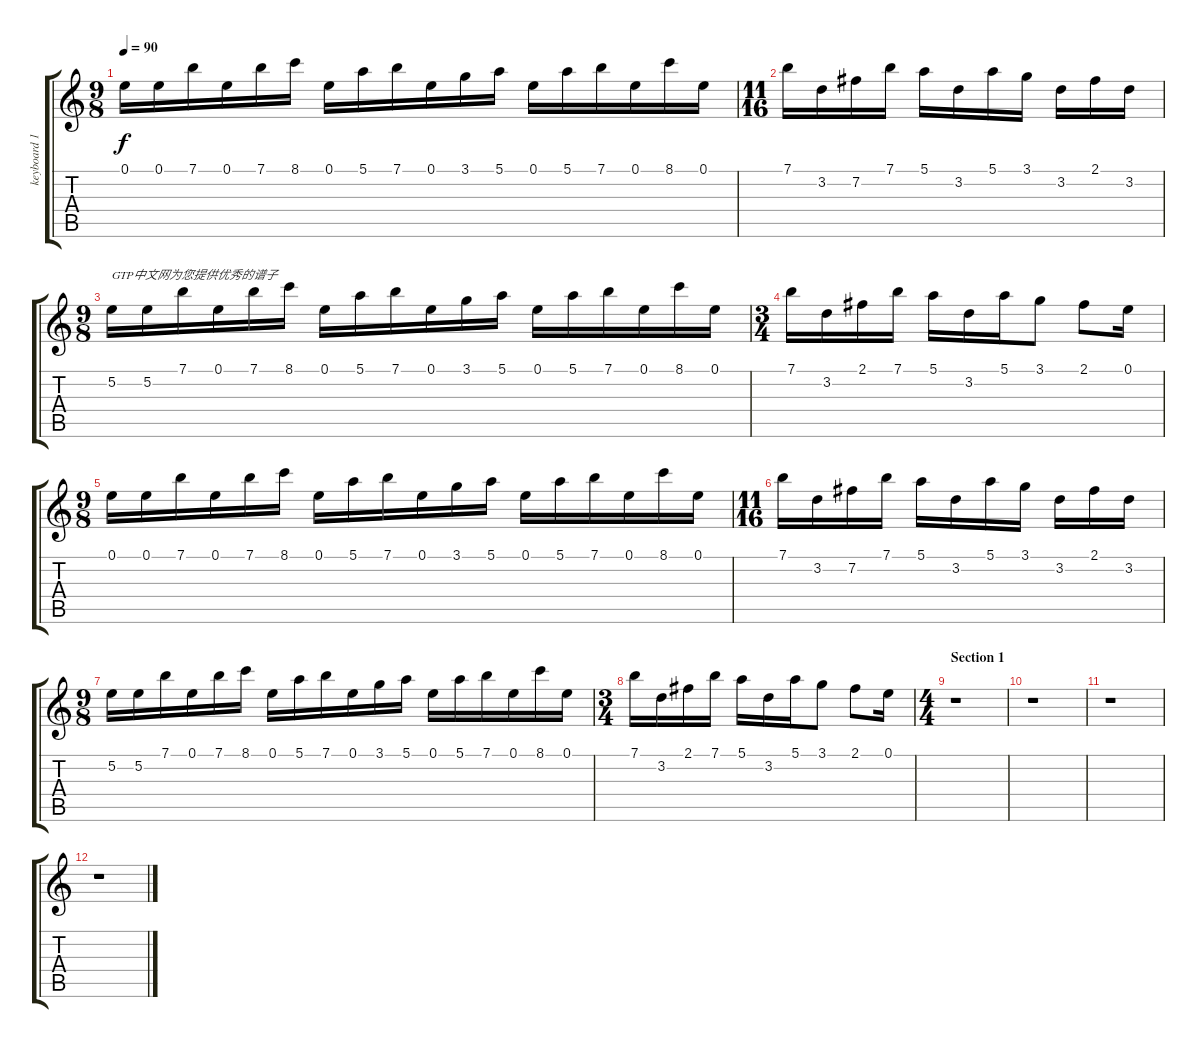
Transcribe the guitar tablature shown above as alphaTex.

\track ("keyboard 1" "keyboard 1") {instrument stringensemble1}
\staff {score tabs}
\tuning (E5 B4 G4 D4 A3 E3) {hide}
\ts (9 8)
\tempo 90
\clef g2
\ks c
0.1.16{dy f instrument stringensemble1} 0.1.16 7.1.16 0.1.16 7.1.16 8.1.16 0.1.16 5.1.16 7.1.16 0.1.16 3.1.16 5.1.16 0.1.16 5.1.16 7.1.16 0.1.16 8.1.16 0.1.16 |
\ts (11 16)
7.1.16 3.2.16 7.2.16 7.1.16 5.1.16 3.2.16 5.1.16 3.1.16 3.2.16 2.1.16 3.2.16 |
\ts (9 8)
5.2.16{txt "GTP中文网为您提供优秀的谱子"} 5.2.16 7.1.16 0.1.16 7.1.16 8.1.16 0.1.16 5.1.16 7.1.16 0.1.16 3.1.16 5.1.16 0.1.16 5.1.16 7.1.16 0.1.16 8.1.16 0.1.16 |
\ts (3 4)
7.1.16 3.2.16 2.1.16 7.1.16 5.1.16 3.2.16 5.1.16 3.1.8 2.1.8 0.1.16 |
\ts (9 8)
0.1.16 0.1.16 7.1.16 0.1.16 7.1.16 8.1.16 0.1.16 5.1.16 7.1.16 0.1.16 3.1.16 5.1.16 0.1.16 5.1.16 7.1.16 0.1.16 8.1.16 0.1.16 |
\ts (11 16)
7.1.16 3.2.16 7.2.16 7.1.16 5.1.16 3.2.16 5.1.16 3.1.16 3.2.16 2.1.16 3.2.16 |
\ts (9 8)
5.2.16 5.2.16 7.1.16 0.1.16 7.1.16 8.1.16 0.1.16 5.1.16 7.1.16 0.1.16 3.1.16 5.1.16 0.1.16 5.1.16 7.1.16 0.1.16 8.1.16 0.1.16 |
\ts (3 4)
7.1.16 3.2.16 2.1.16 7.1.16 5.1.16 3.2.16 5.1.16 3.1.8 2.1.8 0.1.16 |
\ts (4 4)
\section ("" "Section 1")
r.1 |
r.1 |
r.1 |
r.1
